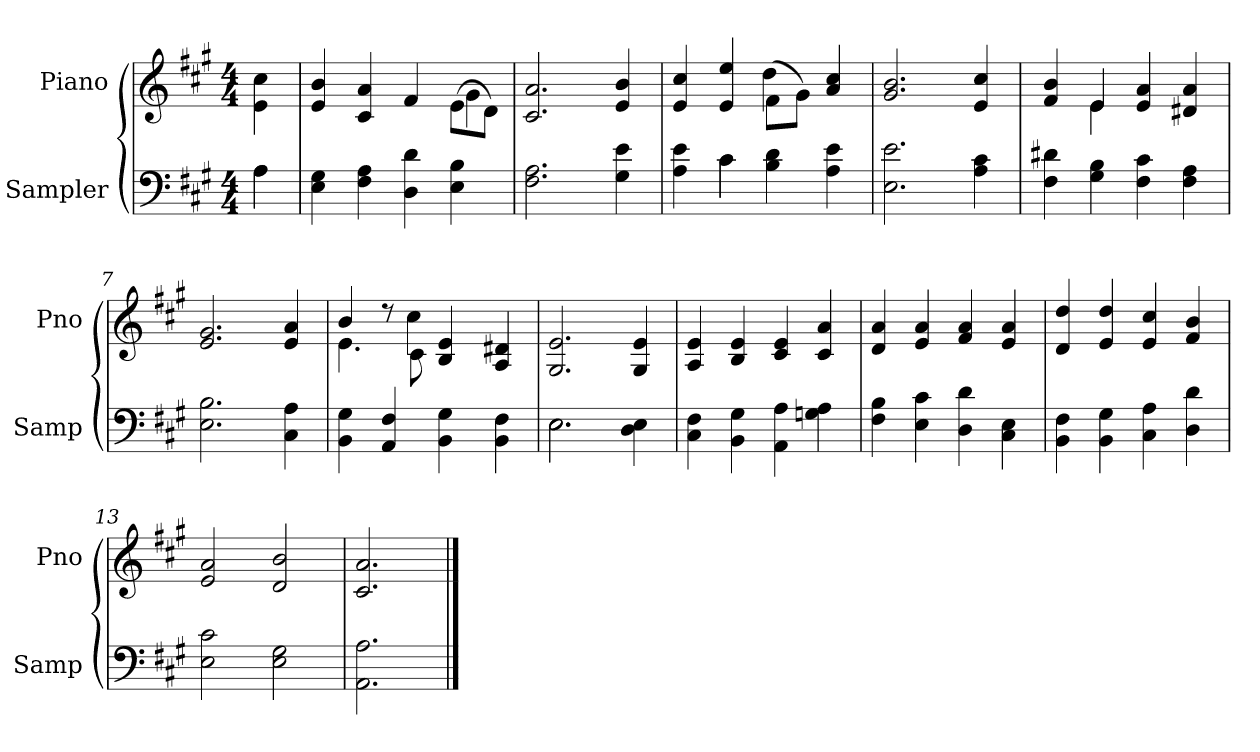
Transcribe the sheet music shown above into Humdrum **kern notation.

**kern	**kern
*part2	*part1
*staff2	*staff1
*I"Sampler	*I"Piano
*I'Samp	*I'Pno
*clefF4	*clefG2
*k[f#c#g#]	*k[f#c#g#]
*A:	*A:
*M4/4	*M4/4
=1	=1
*^	*
4A\	4A	4e\ 4cc#\
*v	*v	*
=2	=2
*	*^
4E\ 4G#\	4e/ 4b/	2.ryy
4F#\ 4A\	4c#/ 4a/	.
4D\ 4d\	4f#/	.
4E\ 4B\	(8e\L	4g#
.	8d\J)	.
*	*v	*v
=3	=3
2.F#\ 2.A\	2.c#/ 2.a/
4G#\ 4e\	4e/ 4b/
=4	=4
*^	*^
4A\ 4e\	4ryy	4e/ 4cc#/	2ryy
4c#\	4c#	4e/ 4ee/	.
4B\ 4d\	2ryy	(8f#\L	4dd
.	.	8g#\J)	.
4A\ 4e\	.	4a/ 4cc#/	4ryy
*v	*v	*	*
*	*v	*v
=5	=5
2.E\ 2.e\	2.g#/ 2.b/
4A 4c#	4e/ 4cc#/
=6	=6
*	*^
4F#\ 4d#X\	4f#/ 4b/	4ryy
4G#\ 4B\	4e/	4e
4F#\ 4c#\	4e/ 4a/	2ryy
4F#\ 4A\	4d#X/ 4a/	.
*	*v	*v
=7	=7
2.E\ 2.B\	2.e/ 2.g#/
4C#\ 4A\	4e/ 4a/
=8	=8
*	*^
4BB\ 4G#\	4b/	4.e
4AA/ 4F#/	8r	.
.	8c#\	4cc#
4BB\ 4G#\	4B/ 4e/	.
.	.	4.ryy
4BB\ 4F#\	4A/ 4d#X/	.
*	*v	*v
=9	=9
*^	*
2.E\	2.E	2.G#/ 2.e/
4D 4E	4ryy	4G#/ 4e/
*v	*v	*
=10	=10
4C#\ 4F#\	4A/ 4e/
4BB\ 4G#\	4B/ 4e/
4AA\ 4A\	4c#/ 4e/
4Gn\ 4A\	4c#/ 4a/
=11	=11
4F#\ 4B\	4d/ 4a/
4E\ 4c#\	4e/ 4a/
4D\ 4d\	4f#/ 4a/
4C#\ 4E\	4e/ 4a/
=12	=12
4BB\ 4F#\	4d/ 4dd/
4BB\ 4G#\	4e/ 4dd/
4C#\ 4A\	4e/ 4cc#/
4D\ 4d\	4f#/ 4b/
=13	=13
2E\ 2c#\	2e/ 2a/
2E\ 2G#\	2d/ 2b/
=14	=14
2.AA\ 2.A\	2.c#/ 2.a/
==	==
*-	*-
